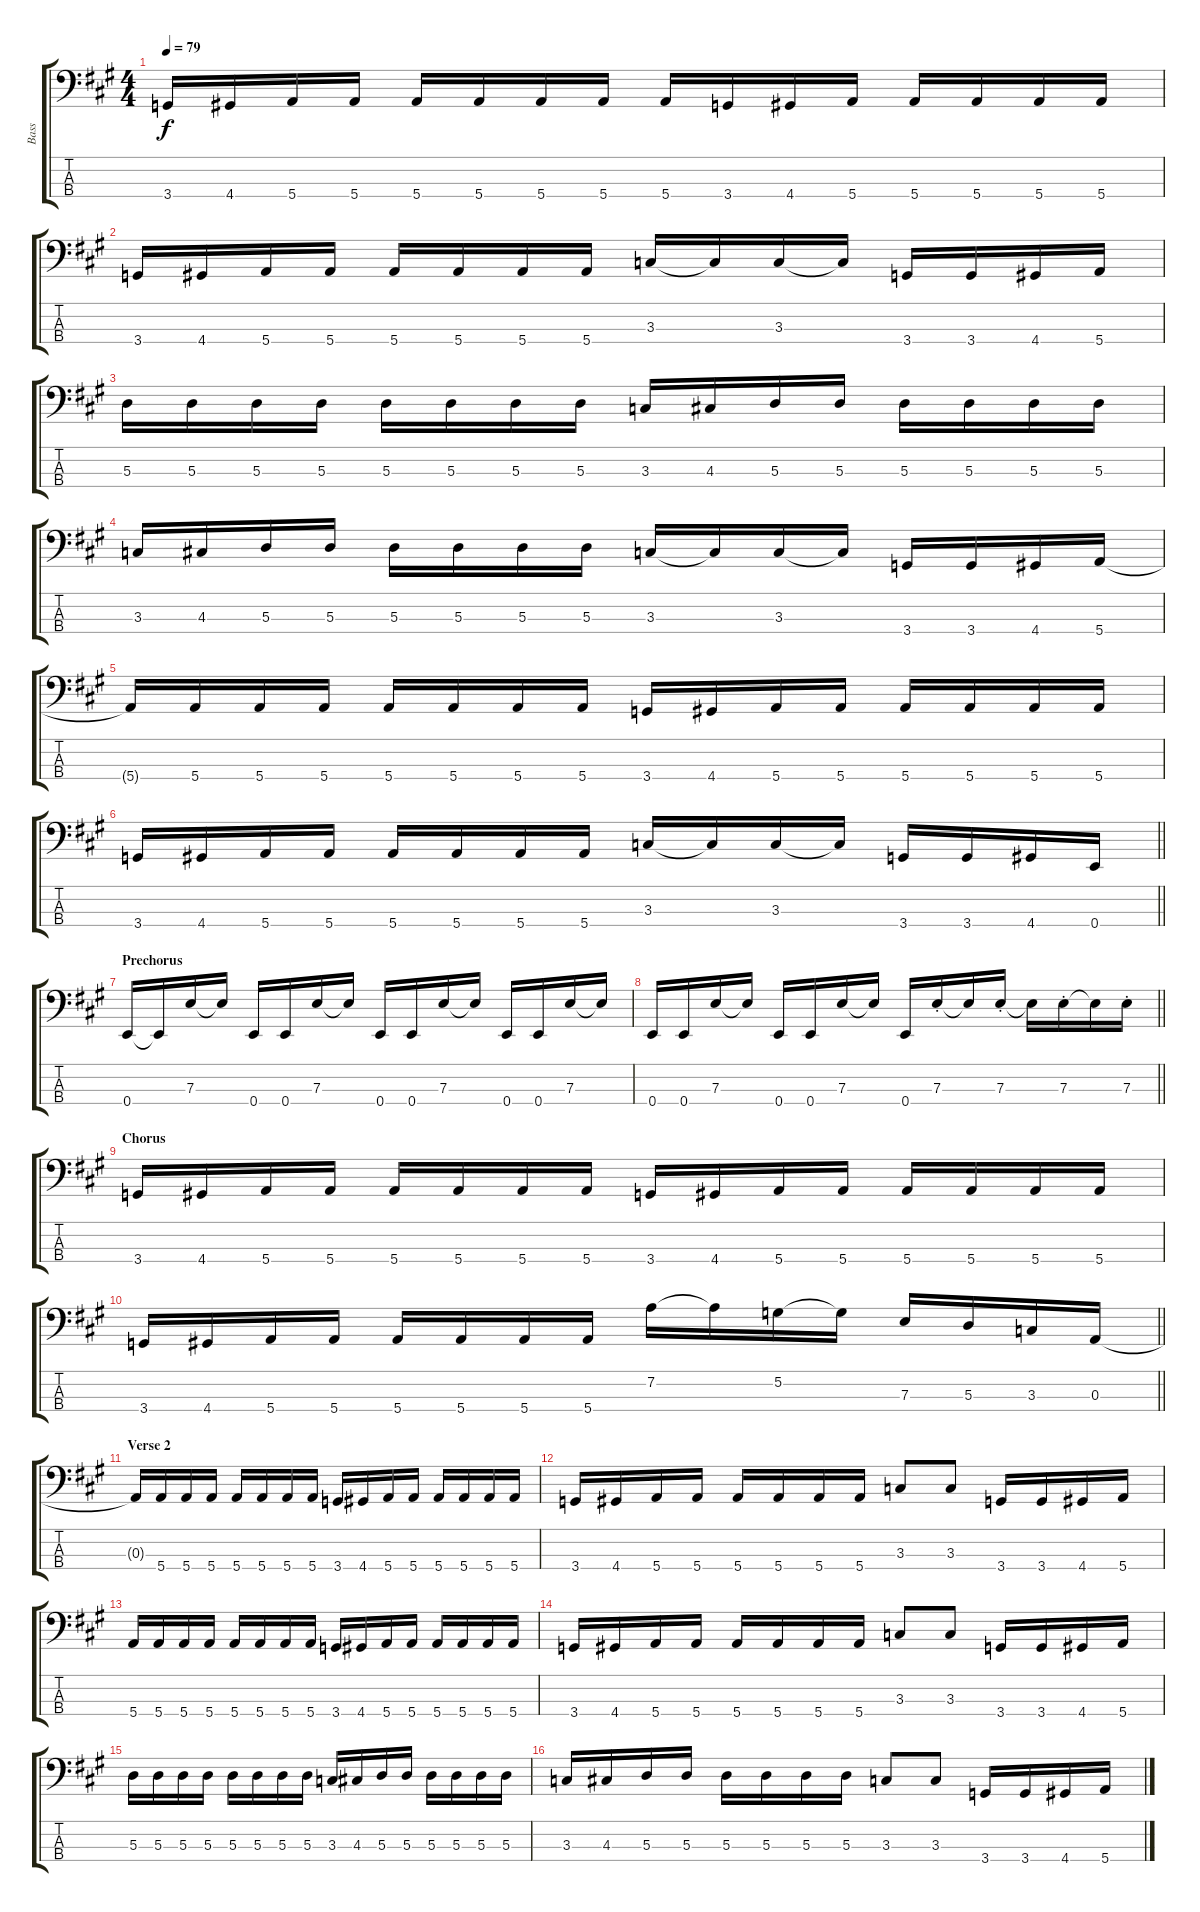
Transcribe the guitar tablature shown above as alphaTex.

\track ("Bass" "Bass") {instrument electricbassfinger}
\staff {score tabs}
\tuning (G2 D2 A1 E1) {hide}
\ts (4 4)
\tempo 79
\clef f4
\ks a
3.4.16{dy f} 4.4.16 5.4.16 5.4.16 5.4.16 5.4.16 5.4.16 5.4.16 5.4.16 3.4.16 4.4.16 5.4.16 5.4.16 5.4.16 5.4.16 5.4.16 |
3.4.16 4.4.16 5.4.16 5.4.16 5.4.16 5.4.16 5.4.16 5.4.16 3.3.16 3.3{t}.16 3.3.16 3.3{t}.16 3.4.16 3.4.16 4.4.16 5.4.16 |
5.3.16 5.3.16 5.3.16 5.3.16 5.3.16 5.3.16 5.3.16 5.3.16 3.3.16 4.3.16 5.3.16 5.3.16 5.3.16 5.3.16 5.3.16 5.3.16 |
3.3.16 4.3.16 5.3.16 5.3.16 5.3.16 5.3.16 5.3.16 5.3.16 3.3.16 3.3{t}.16 3.3.16 3.3{t}.16 3.4.16 3.4.16 4.4.16 5.4.16 |
5.4{t}.16 5.4.16 5.4.16 5.4.16 5.4.16 5.4.16 5.4.16 5.4.16 3.4.16 4.4.16 5.4.16 5.4.16 5.4.16 5.4.16 5.4.16 5.4.16 |
\barLineRight lightlight
3.4.16 4.4.16 5.4.16 5.4.16 5.4.16 5.4.16 5.4.16 5.4.16 3.3.16 3.3{t}.16 3.3.16 3.3{t}.16 3.4.16 3.4.16 4.4.16 0.4.16 |
\section ("" "Prechorus")
0.4.16 0.4{t}.16 7.3.16 7.3{t}.16 0.4.16 0.4.16 7.3.16 7.3{t}.16 0.4.16 0.4.16 7.3.16 7.3{t}.16 0.4.16 0.4.16 7.3.16 7.3{t}.16 |
\barLineRight lightlight
0.4.16 0.4.16 7.3.16 7.3{t}.16 0.4.16 0.4.16 7.3.16 7.3{t}.16 0.4.16 7.3{st}.16 7.3{t}.16 7.3{st}.16 7.3{t}.16 7.3{st}.16 7.3{t}.16 7.3{st}.16 |
\section ("" "Chorus")
3.4.16 4.4.16 5.4.16 5.4.16 5.4.16 5.4.16 5.4.16 5.4.16 3.4.16 4.4.16 5.4.16 5.4.16 5.4.16 5.4.16 5.4.16 5.4.16 |
\barLineRight lightlight
3.4.16 4.4.16 5.4.16 5.4.16 5.4.16 5.4.16 5.4.16 5.4.16 7.2.16 7.2{t}.16 5.2.16 5.2{t}.16 7.3.16 5.3.16 3.3.16 0.3.16 |
\section ("" "Verse 2")
0.3{t}.16 5.4.16 5.4.16 5.4.16 5.4.16 5.4.16 5.4.16 5.4.16 3.4.16 4.4.16 5.4.16 5.4.16 5.4.16 5.4.16 5.4.16 5.4.16 |
3.4.16 4.4.16 5.4.16 5.4.16 5.4.16 5.4.16 5.4.16 5.4.16 3.3.8 3.3.8 3.4.16 3.4.16 4.4.16 5.4.16 |
5.4.16 5.4.16 5.4.16 5.4.16 5.4.16 5.4.16 5.4.16 5.4.16 3.4.16 4.4.16 5.4.16 5.4.16 5.4.16 5.4.16 5.4.16 5.4.16 |
3.4.16 4.4.16 5.4.16 5.4.16 5.4.16 5.4.16 5.4.16 5.4.16 3.3.8 3.3.8 3.4.16 3.4.16 4.4.16 5.4.16 |
5.3.16 5.3.16 5.3.16 5.3.16 5.3.16 5.3.16 5.3.16 5.3.16 3.3.16 4.3.16 5.3.16 5.3.16 5.3.16 5.3.16 5.3.16 5.3.16 |
3.3.16 4.3.16 5.3.16 5.3.16 5.3.16 5.3.16 5.3.16 5.3.16 3.3.8 3.3.8 3.4.16 3.4.16 4.4.16 5.4.16
